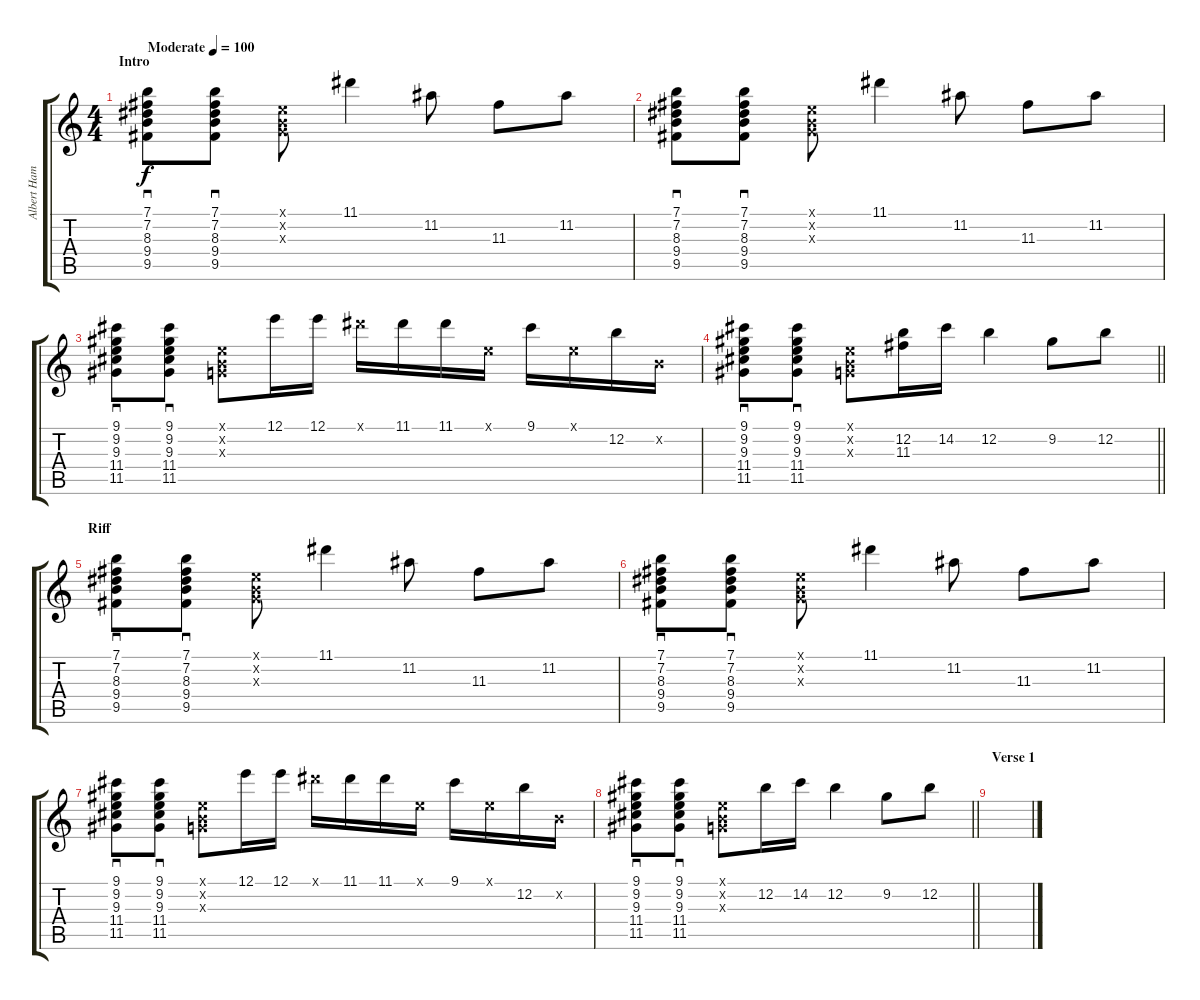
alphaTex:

\track ("Albert Hammond Jr." "Albert Ham") {mute instrument overdrivenguitar}
\staff {score tabs}
\tuning (E4 B3 G3 D3 A2 E2) {hide}
\ts (4 4)
\section ("" "Intro")
\tempo (100 "Moderate")
\clef g2
\ks c
(7.1 7.2 8.3 9.4 9.5).8{sd dy f instrument overdrivenguitar} (7.1 7.2 8.3 9.4 9.5).8{sd} (0.1{x} 0.2{x} 0.3{x}).8 11.1.4 11.2.8 11.3.8 11.2.8 |
(7.1 7.2 8.3 9.4 9.5).8{sd} (7.1 7.2 8.3 9.4 9.5).8{sd} (0.1{x} 0.2{x} 0.3{x}).8 11.1.4 11.2.8 11.3.8 11.2.8 |
(9.1 9.2 9.3 11.4 11.5).8{sd} (9.1 9.2 9.3 11.4 11.5).8{sd} (0.1{x} 0.2{x} 0.3{x}).8 12.1.16 12.1.16 11.1{x}.16 11.1.16 11.1.16 0.1{x}.16 9.1.16 0.1{x}.16 12.2.16 0.2{x}.16 |
\barLineRight lightlight
(9.1 9.2 9.3 11.4 11.5).8{sd} (9.1 9.2 9.3 11.4 11.5).8{sd} (0.1{x} 0.2{x} 0.3{x}).8 (12.2 11.3).16 14.2.16 12.2.4 9.2.8 12.2.8 |
\section ("" "Riff")
(7.1 7.2 8.3 9.4 9.5).8{sd} (7.1 7.2 8.3 9.4 9.5).8{sd} (0.1{x} 0.2{x} 0.3{x}).8 11.1.4 11.2.8 11.3.8 11.2.8 |
(7.1 7.2 8.3 9.4 9.5).8{sd} (7.1 7.2 8.3 9.4 9.5).8{sd} (0.1{x} 0.2{x} 0.3{x}).8 11.1.4 11.2.8 11.3.8 11.2.8 |
(9.1 9.2 9.3 11.4 11.5).8{sd} (9.1 9.2 9.3 11.4 11.5).8{sd} (0.1{x} 0.2{x} 0.3{x}).8 12.1.16 12.1.16 11.1{x}.16 11.1.16 11.1.16 0.1{x}.16 9.1.16 0.1{x}.16 12.2.16 0.2{x}.16 |
\barLineRight lightlight
(9.1 9.2 9.3 11.4 11.5).8{sd} (9.1 9.2 9.3 11.4 11.5).8{sd} (0.1{x} 0.2{x} 0.3{x}).8 12.2.16 14.2.16 12.2.4 9.2.8 12.2.8 |
\section ("" "Verse 1")
